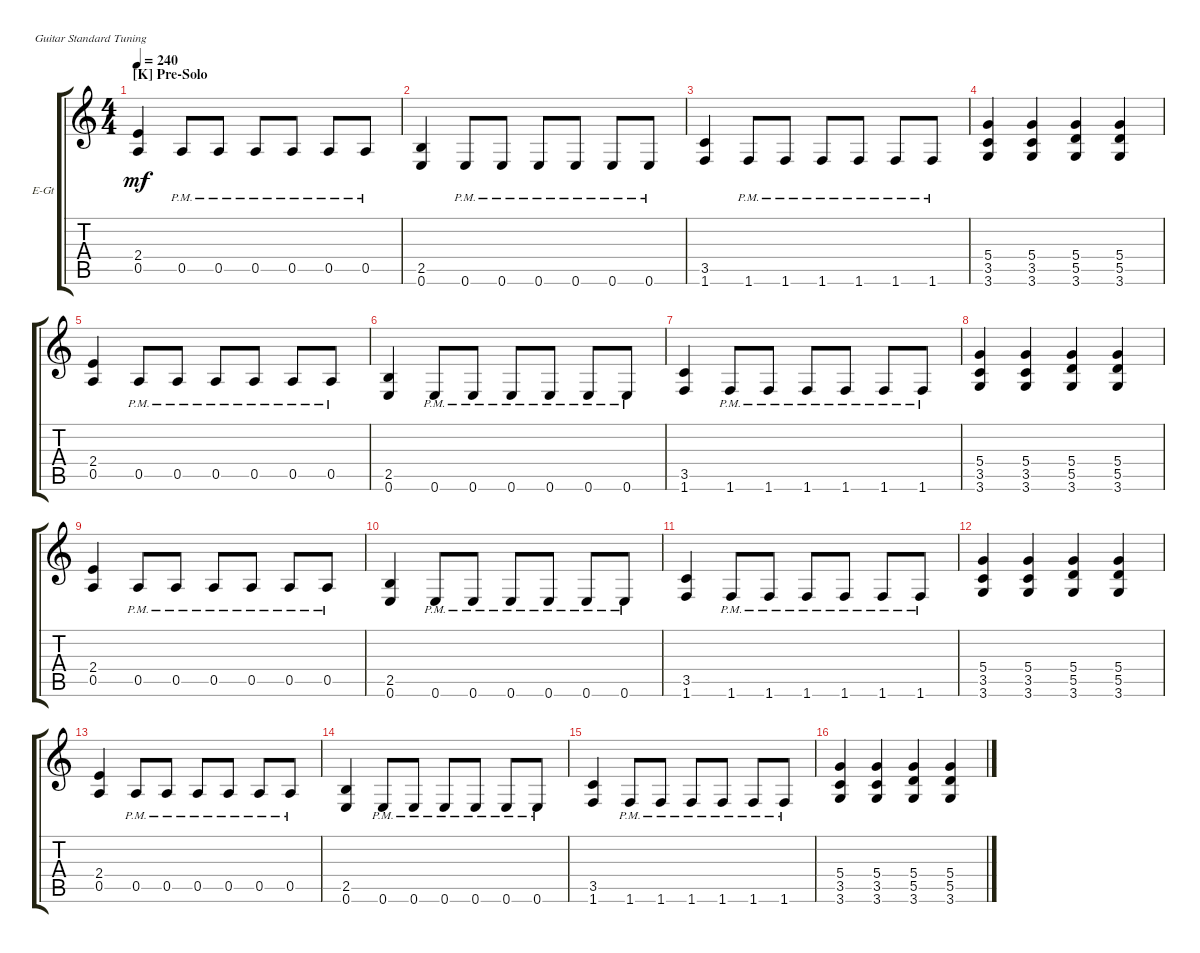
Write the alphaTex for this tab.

\defaultSystemsLayout 4
\bracketExtendMode groupsimilarinstruments
\firstSystemTrackNameOrientation horizontal
\otherSystemsTrackNameOrientation horizontal
\track ("Rhythm Octs/Other" "E-Gt") {instrument distortionguitar}
\staff {score tabs}
\tuning (E4 B3 G3 D3 A2 E2)
\ts (4 4)
\section ("K" "Pre-Solo")
\tempo 240
\clef g2
\scale
0.333333
\ks c
(0.5 2.4).4{dy mf} 0.5{pm}.8 0.5{pm}.8 0.5{pm}.8 0.5{pm}.8 0.5{pm}.8 0.5{pm}.8 |
\scale
0.333333 (0.6 2.5).4 0.6{pm}.8 0.6{pm}.8 0.6{pm}.8 0.6{pm}.8 0.6{pm}.8 0.6{pm}.8 |
\scale
0.333333 (1.6 3.5).4 1.6{pm}.8 1.6{pm}.8 1.6{pm}.8 1.6{pm}.8 1.6{pm}.8 1.6{pm}.8 |
\scale
0.333333 (3.6 3.5 5.4).4 (3.6 3.5 5.4).4 (3.6 5.5 5.4).4 (3.6 5.5 5.4).4 |
\scale
0.333333 (0.5 2.4).4 0.5{pm}.8 0.5{pm}.8 0.5{pm}.8 0.5{pm}.8 0.5{pm}.8 0.5{pm}.8 |
\scale
0.333333 (0.6 2.5).4 0.6{pm}.8 0.6{pm}.8 0.6{pm}.8 0.6{pm}.8 0.6{pm}.8 0.6{pm}.8 |
\scale
0.333333 (1.6 3.5).4 1.6{pm}.8 1.6{pm}.8 1.6{pm}.8 1.6{pm}.8 1.6{pm}.8 1.6{pm}.8 |
\scale
0.333333 (3.6 3.5 5.4).4 (3.6 3.5 5.4).4 (3.6 5.5 5.4).4 (3.6 5.5 5.4).4 |
\scale
0.333333 (0.5 2.4).4 0.5{pm}.8 0.5{pm}.8 0.5{pm}.8 0.5{pm}.8 0.5{pm}.8 0.5{pm}.8 |
\scale
0.333333 (0.6 2.5).4 0.6{pm}.8 0.6{pm}.8 0.6{pm}.8 0.6{pm}.8 0.6{pm}.8 0.6{pm}.8 |
\scale
0.333333 (1.6 3.5).4 1.6{pm}.8 1.6{pm}.8 1.6{pm}.8 1.6{pm}.8 1.6{pm}.8 1.6{pm}.8 |
\scale
0.333333 (3.6 3.5 5.4).4 (3.6 3.5 5.4).4 (3.6 5.5 5.4).4 (3.6 5.5 5.4).4 |
\scale
0.333333 (0.5 2.4).4 0.5{pm}.8 0.5{pm}.8 0.5{pm}.8 0.5{pm}.8 0.5{pm}.8 0.5{pm}.8 |
\scale
0.333333 (0.6 2.5).4 0.6{pm}.8 0.6{pm}.8 0.6{pm}.8 0.6{pm}.8 0.6{pm}.8 0.6{pm}.8 |
\scale
0.333333 (1.6 3.5).4 1.6{pm}.8 1.6{pm}.8 1.6{pm}.8 1.6{pm}.8 1.6{pm}.8 1.6{pm}.8 |
\scale
0.333333 (3.6 3.5 5.4).4 (3.6 3.5 5.4).4 (3.6 5.5 5.4).4 (3.6 5.5 5.4).4
